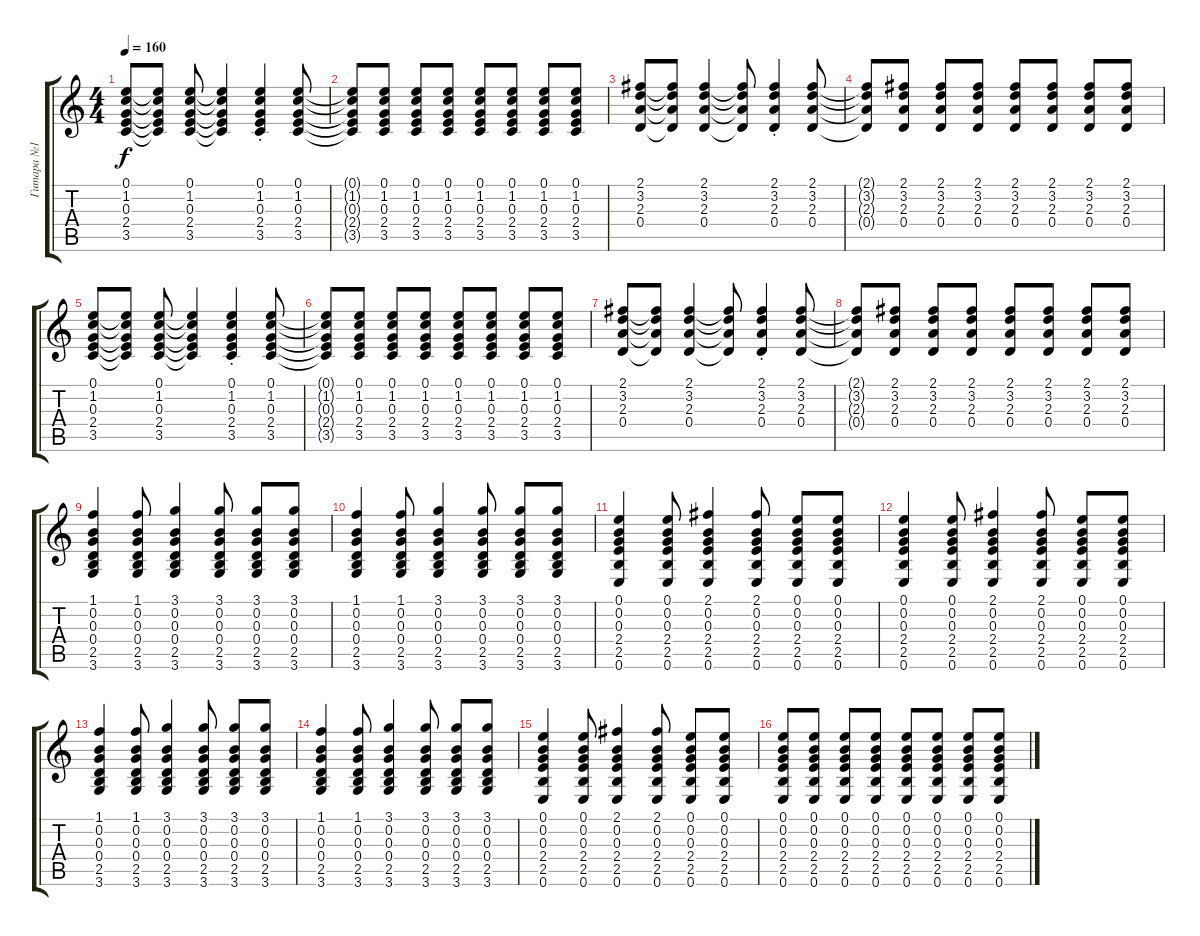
\track ("Гитара №1" "Гитара №1") {instrument acousticguitarsteel}
\staff {score tabs}
\tuning (E4 B3 G3 D3 A2 E2) {hide}
\ts (4 4)
\tempo 160
\clef g2
\ks c
(0.1 1.2 0.3 2.4 3.5).8{dy f} (0.1{t} 1.2{t} 0.3{t} 2.4{t} 3.5{t}).8 (0.1 1.2 0.3 2.4 3.5).8 (0.1{t} 1.2{t} 0.3{t} 2.4{t} 3.5{t}).4 (0.1{st} 1.2{st} 0.3{st} 2.4{st} 3.5{st}).4 (0.1 1.2 0.3 2.4 3.5).8 |
(0.1{t} 1.2{t} 0.3{t} 2.4{t} 3.5{t}).8 (0.1 1.2 0.3 2.4 3.5).8 (0.1 1.2 0.3 2.4 3.5).8 (0.1 1.2 0.3 2.4 3.5).8 (0.1 1.2 0.3 2.4 3.5).8 (0.1 1.2 0.3 2.4 3.5).8 (0.1 1.2 0.3 2.4 3.5).8 (0.1 1.2 0.3 2.4 3.5).8 |
(2.1 3.2 2.3 0.4).8 (2.1{t} 3.2{t} 2.3{t} 0.4{t}).8 (2.1 3.2 2.3 0.4).4 (2.1{t} 3.2{t} 2.3{t} 0.4{t}).8 (2.1{st} 3.2 2.3 0.4).4 (2.1 3.2 2.3 0.4).8 |
(2.1{t} 3.2{t} 2.3{t} 0.4{t}).8 (2.1 3.2 2.3 0.4).8 (2.1 3.2 2.3 0.4).8 (2.1 3.2 2.3 0.4).8 (2.1 3.2 2.3 0.4).8 (2.1 3.2 2.3 0.4).8 (2.1 3.2 2.3 0.4).8 (2.1 3.2 2.3 0.4).8 |
(0.1 1.2 0.3 2.4 3.5).8 (0.1{t} 1.2{t} 0.3{t} 2.4{t} 3.5{t}).8 (0.1 1.2 0.3 2.4 3.5).8 (0.1{t} 1.2{t} 0.3{t} 2.4{t} 3.5{t}).4 (0.1{st} 1.2{st} 0.3{st} 2.4{st} 3.5{st}).4 (0.1 1.2 0.3 2.4 3.5).8 |
(0.1{t} 1.2{t} 0.3{t} 2.4{t} 3.5{t}).8 (0.1 1.2 0.3 2.4 3.5).8 (0.1 1.2 0.3 2.4 3.5).8 (0.1 1.2 0.3 2.4 3.5).8 (0.1 1.2 0.3 2.4 3.5).8 (0.1 1.2 0.3 2.4 3.5).8 (0.1 1.2 0.3 2.4 3.5).8 (0.1 1.2 0.3 2.4 3.5).8 |
(2.1 3.2 2.3 0.4).8 (2.1{t} 3.2{t} 2.3{t} 0.4{t}).8 (2.1 3.2 2.3 0.4).4 (2.1{t} 3.2{t} 2.3{t} 0.4{t}).8 (2.1{st} 3.2 2.3 0.4).4 (2.1 3.2 2.3 0.4).8 |
(2.1{t} 3.2{t} 2.3{t} 0.4{t}).8 (2.1 3.2 2.3 0.4).8 (2.1 3.2 2.3 0.4).8 (2.1 3.2 2.3 0.4).8 (2.1 3.2 2.3 0.4).8 (2.1 3.2 2.3 0.4).8 (2.1 3.2 2.3 0.4).8 (2.1 3.2 2.3 0.4).8 |
(1.1 0.2 0.3 0.4 2.5 3.6).4 (1.1 0.2 0.3 0.4 2.5 3.6).8 (3.1 0.2 0.3 0.4 2.5 3.6).4 (3.1 0.2 0.3 0.4 2.5 3.6).8 (3.1 0.2 0.3 0.4 2.5 3.6).8 (3.1 0.2 0.3 0.4 2.5 3.6).8 |
(1.1 0.2 0.3 0.4 2.5 3.6).4 (1.1 0.2 0.3 0.4 2.5 3.6).8 (3.1 0.2 0.3 0.4 2.5 3.6).4 (3.1 0.2 0.3 0.4 2.5 3.6).8 (3.1 0.2 0.3 0.4 2.5 3.6).8 (3.1 0.2 0.3 0.4 2.5 3.6).8 |
(0.1 0.2 0.3 2.4 2.5 0.6).4 (0.1 0.2 0.3 2.4 2.5 0.6).8 (2.1 0.2 0.3 2.4 2.5 0.6).4 (2.1 0.2 0.3 2.4 2.5 0.6).8 (0.1 0.2 0.3 2.4 2.5 0.6).8 (0.1 0.2 0.3 2.4 2.5 0.6).8 |
(0.1 0.2 0.3 2.4 2.5 0.6).4 (0.1 0.2 0.3 2.4 2.5 0.6).8 (2.1 0.2 0.3 2.4 2.5 0.6).4 (2.1 0.2 0.3 2.4 2.5 0.6).8 (0.1 0.2 0.3 2.4 2.5 0.6).8 (0.1 0.2 0.3 2.4 2.5 0.6).8 |
(1.1 0.2 0.3 0.4 2.5 3.6).4 (1.1 0.2 0.3 0.4 2.5 3.6).8 (3.1 0.2 0.3 0.4 2.5 3.6).4 (3.1 0.2 0.3 0.4 2.5 3.6).8 (3.1 0.2 0.3 0.4 2.5 3.6).8 (3.1 0.2 0.3 0.4 2.5 3.6).8 |
(1.1 0.2 0.3 0.4 2.5 3.6).4 (1.1 0.2 0.3 0.4 2.5 3.6).8 (3.1 0.2 0.3 0.4 2.5 3.6).4 (3.1 0.2 0.3 0.4 2.5 3.6).8 (3.1 0.2 0.3 0.4 2.5 3.6).8 (3.1 0.2 0.3 0.4 2.5 3.6).8 |
(0.1 0.2 0.3 2.4 2.5 0.6).4 (0.1 0.2 0.3 2.4 2.5 0.6).8 (2.1 0.2 0.3 2.4 2.5 0.6).4 (2.1 0.2 0.3 2.4 2.5 0.6).8 (0.1 0.2 0.3 2.4 2.5 0.6).8 (0.1 0.2 0.3 2.4 2.5 0.6).8 |
(0.1 0.2 0.3 2.4 2.5 0.6).8 (0.1 0.2 0.3 2.4 2.5 0.6).8 (0.1 0.2 0.3 2.4 2.5 0.6).8 (0.1 0.2 0.3 2.4 2.5 0.6).8 (0.1 0.2 0.3 2.4 2.5 0.6).8 (0.1 0.2 0.3 2.4 2.5 0.6).8 (0.1 0.2 0.3 2.4 2.5 0.6).8 (0.1 0.2 0.3 2.4 2.5 0.6).8
